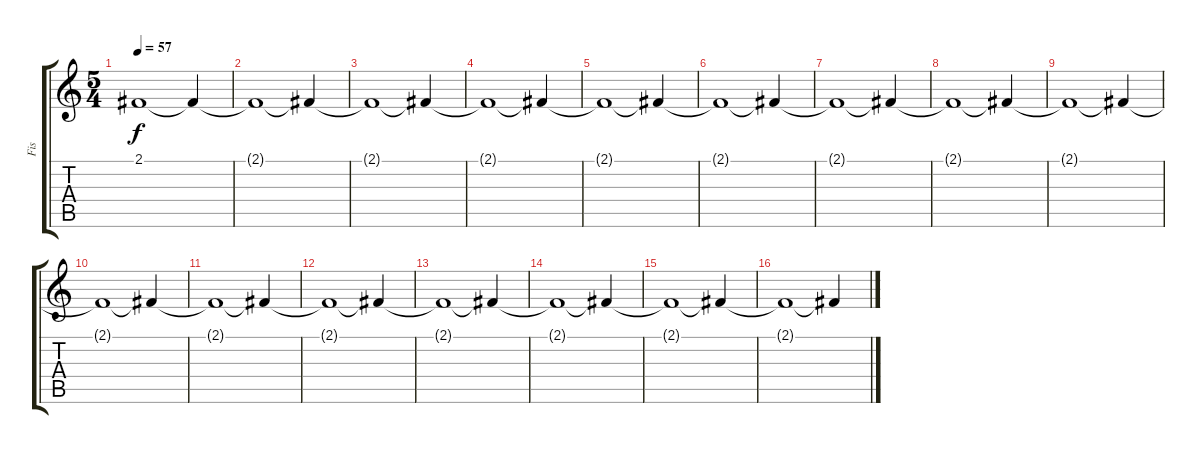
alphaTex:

\track ("Fis" "Fis") {instrument pad2warm}
\staff {score tabs}
\tuning (E4 B3 G3 D3 A2 E2) {hide}
\ts (5 4)
\tempo 57
\clef g2
\ks c
2.1{t}.1{dy f} 2.1{t}.4 |
2.1{t}.1 2.1{t}.4 |
2.1{t}.1 2.1{t}.4 |
2.1{t}.1 2.1{t}.4 |
2.1{t}.1 2.1{t}.4 |
2.1{t}.1 2.1{t}.4 |
2.1{t}.1 2.1{t}.4 |
2.1{t}.1 2.1{t}.4 |
2.1{t}.1 2.1{t}.4 |
2.1{t}.1 2.1{t}.4 |
2.1{t}.1 2.1{t}.4 |
2.1{t}.1 2.1{t}.4 |
2.1{t}.1 2.1{t}.4 |
2.1{t}.1 2.1{t}.4 |
2.1{t}.1 2.1{t}.4 |
2.1{t}.1 2.1{t}.4
